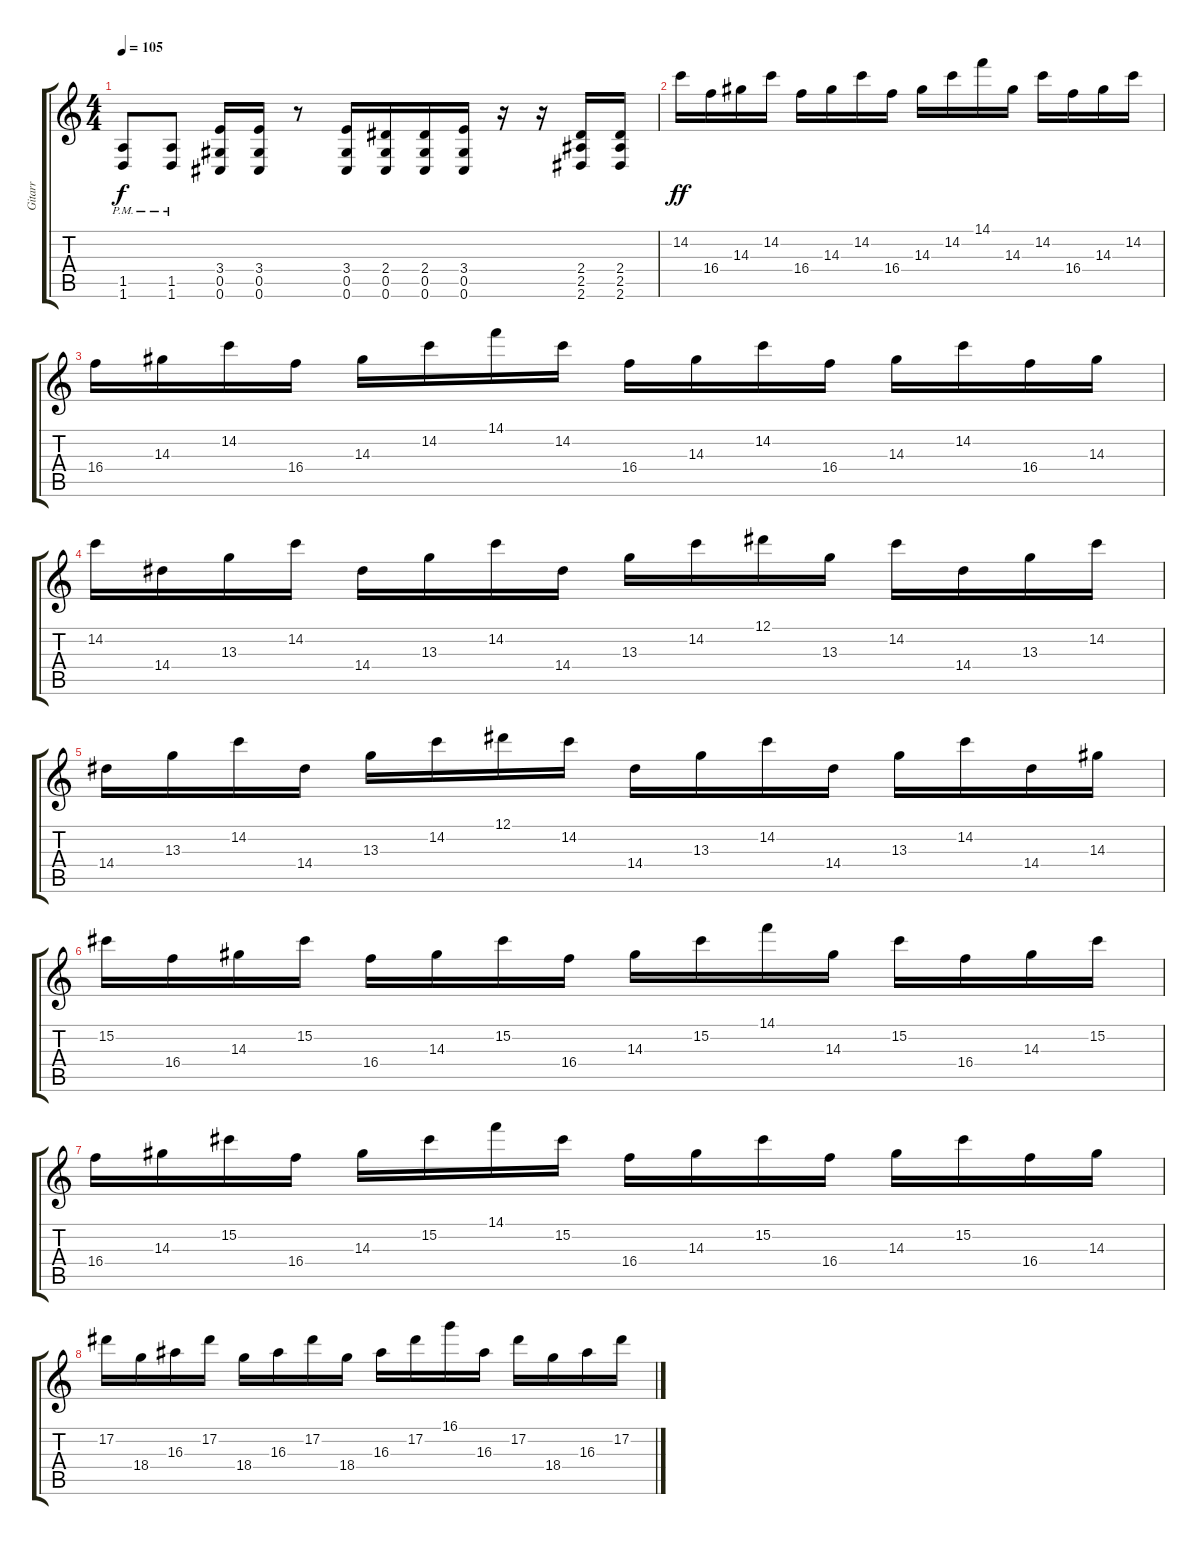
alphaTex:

\track ("Gitarr" "Gitarr") {instrument overdrivenguitar}
\staff {score tabs}
\tuning (Eb4 Bb3 Gb3 Db3 Ab2 Db2) {hide}
\ts (4 4)
\tempo 105
\clef g2
\ks c
(1.5{pm} 1.6{pm}).8{dy f} (1.5{pm} 1.6{pm}).8 (3.4 0.5 0.6).16 (3.4 0.5 0.6).16 r.8 (3.4 0.5 0.6).16 (2.4 0.5 0.6).16 (2.4 0.5 0.6).16 (3.4 0.5 0.6).16 r.16 r.16 (2.4 2.5 2.6).16 (2.4 2.5 2.6).16 |
14.2.16{dy ff} 16.4.16 14.3.16 14.2.16 16.4.16 14.3.16 14.2.16 16.4.16 14.3.16 14.2.16 14.1.16 14.3.16 14.2.16 16.4.16 14.3.16 14.2.16 |
16.4.16 14.3.16 14.2.16 16.4.16 14.3.16 14.2.16 14.1.16 14.2.16 16.4.16 14.3.16 14.2.16 16.4.16 14.3.16 14.2.16 16.4.16 14.3.16 |
14.2.16 14.4.16 13.3.16 14.2.16 14.4.16 13.3.16 14.2.16 14.4.16 13.3.16 14.2.16 12.1.16 13.3.16 14.2.16 14.4.16 13.3.16 14.2.16 |
14.4.16 13.3.16 14.2.16 14.4.16 13.3.16 14.2.16 12.1.16 14.2.16 14.4.16 13.3.16 14.2.16 14.4.16 13.3.16 14.2.16 14.4.16 14.3.16 |
15.2.16 16.4.16 14.3.16 15.2.16 16.4.16 14.3.16 15.2.16 16.4.16 14.3.16 15.2.16 14.1.16 14.3.16 15.2.16 16.4.16 14.3.16 15.2.16 |
16.4.16 14.3.16 15.2.16 16.4.16 14.3.16 15.2.16 14.1.16 15.2.16 16.4.16 14.3.16 15.2.16 16.4.16 14.3.16 15.2.16 16.4.16 14.3.16 |
17.2.16 18.4.16 16.3.16 17.2.16 18.4.16 16.3.16 17.2.16 18.4.16 16.3.16 17.2.16 16.1.16 16.3.16 17.2.16 18.4.16 16.3.16 17.2.16
